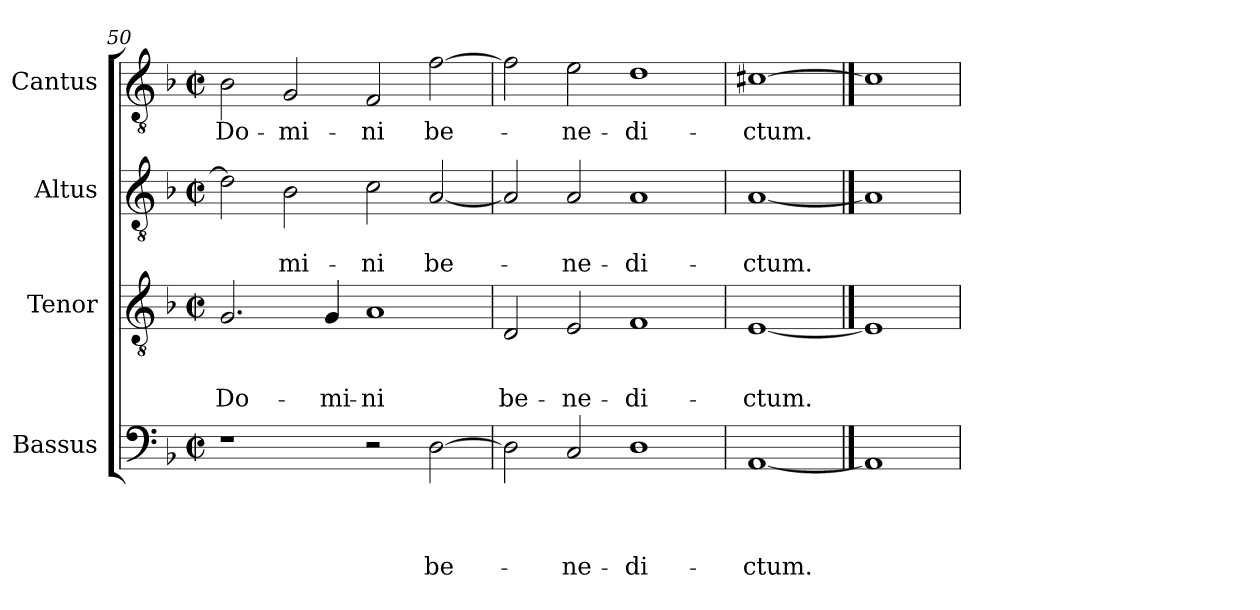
**kern	**text	**text	**text	**text	**kern	**text	**text	**text	**kern	**text	**text	**kern	**text
*part4	*part4	*part4	*part4	*part4	*part3	*part3	*part3	*part3	*part2	*part2	*part2	*part1	*part1
*staff4	*staff4	*staff4	*staff4	*staff4	*staff3	*staff3	*staff3	*staff3	*staff2	*staff2	*staff2	*staff1	*staff1
*I"Bassus	*	*	*	*	*I"Tenor	*	*	*	*I"Altus	*	*	*I"Cantus	*
*clefF4	*	*	*	*	*clefGv2	*	*	*	*clefGv2	*	*	*clefGv2	*
*k[b-]	*	*	*	*	*k[b-]	*	*	*	*k[b-]	*	*	*k[b-]	*
*F:	*	*	*	*	*F:	*	*	*	*F:	*	*	*F:	*
*M2/2	*	*	*	*	*M2/2	*	*	*	*M2/2	*	*	*M2/2	*
*met(c|)	*	*	*	*	*met(c|)	*	*	*	*met(c|)	*	*	*met(c|)	*
=50	=50	=50	=50	=50	=50	=50	=50	=50	=50	=50	=50	=50	=50
!	!	!	!	!	!	!	!	!LO:LY:b	!	!	!	!	!LO:LY:b
1r	.	.	.	.	2.G/	.	.	Do-	2d\]	.	.	2B-\	Do-
!	!	!	!	!	!	!	!	!	!	!	!LO:LY:b	!	!LO:LY:b
.	.	.	.	.	.	.	.	.	2B-\	.	-mi-	2G/	-mi-
!	!	!	!	!	!	!	!	!LO:LY:b	!	!	!	!	!
.	.	.	.	.	4G/	.	.	-mi-	.	.	.	.	.
!	!	!	!	!	!	!	!	!LO:LY:b	!	!	!LO:LY:b	!	!LO:LY:b
2r	.	.	.	.	1A	.	.	-ni	2c\	.	-ni	2F/	-ni
!	!	!	!	!LO:LY:b	!	!	!	!	!	!	!LO:LY:b	!	!LO:LY:b
[>2D\	.	.	.	be-	.	.	.	.	[<2A/	.	be-	[>2f\	be-
=51	=51	=51	=51	=51	=51	=51	=51	=51	=51	=51	=51	=51	=51
!	!	!	!	!	!	!	!	!LO:LY:b	!	!	!	!	!
2D\]	.	.	.	.	2D/	.	.	be-	2A/]	.	.	2f\]	.
!	!	!	!	!LO:LY:b	!	!	!	!LO:LY:b	!	!	!LO:LY:b	!	!LO:LY:b
2C/	.	.	.	-ne-	2E/	.	.	-ne-	2A/	.	-ne-	2e\	-ne-
!	!	!	!	!LO:LY:b	!	!	!	!LO:LY:b	!	!	!LO:LY:b	!	!LO:LY:b
1D	.	.	.	-di-	1F	.	.	-di-	1A	.	-di-	1d	-di-
=52	=52	=52	=52	=52	=52	=52	=52	=52	=52	=52	=52	=52	=52
!	!	!	!	!LO:LY:b	!	!	!	!LO:LY:b	!	!	!LO:LY:b	!	!LO:LY:b
[1AA	.	.	.	-ctum.	[1E	.	.	-ctum.	[1A	.	-ctum.	[1c#X	-ctum.
==53	==53	==53	==53	==53	==53	==53	==53	==53	==53	==53	==53	==53	==53
1AA]	.	.	.	.	1E]	.	.	.	1A]	.	.	1c#]	.
=	=	=	=	=	=	=	=	=	=	=	=	=	=
*-	*-	*-	*-	*-	*-	*-	*-	*-	*-	*-	*-	*-	*-
